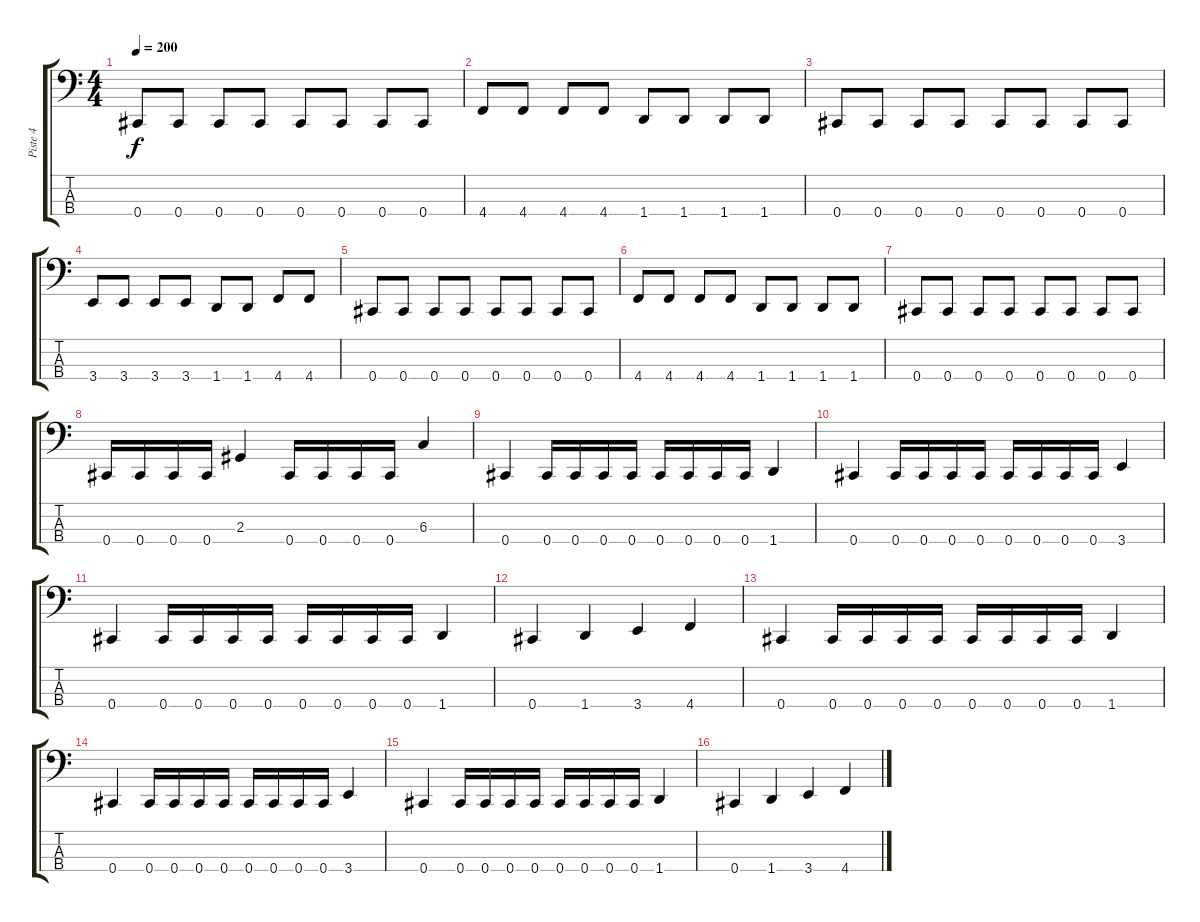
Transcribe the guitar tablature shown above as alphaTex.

\track ("Piste 4" "Piste 4") {instrument electricbasspick}
\staff {score tabs}
\tuning (E2 B1 Gb1 Db1) {hide}
\ts (4 4)
\tempo 200
\clef f4
\ks c
0.4.8{dy f} 0.4.8 0.4.8 0.4.8 0.4.8 0.4.8 0.4.8 0.4.8 |
4.4.8 4.4.8 4.4.8 4.4.8 1.4.8 1.4.8 1.4.8 1.4.8 |
0.4.8 0.4.8 0.4.8 0.4.8 0.4.8 0.4.8 0.4.8 0.4.8 |
3.4.8 3.4.8 3.4.8 3.4.8 1.4.8 1.4.8 4.4.8 4.4.8 |
0.4.8 0.4.8 0.4.8 0.4.8 0.4.8 0.4.8 0.4.8 0.4.8 |
4.4.8 4.4.8 4.4.8 4.4.8 1.4.8 1.4.8 1.4.8 1.4.8 |
0.4.8 0.4.8 0.4.8 0.4.8 0.4.8 0.4.8 0.4.8 0.4.8 |
0.4.16 0.4.16 0.4.16 0.4.16 2.3.4 0.4.16 0.4.16 0.4.16 0.4.16 6.3.4 |
0.4.4 0.4.16 0.4.16 0.4.16 0.4.16 0.4.16 0.4.16 0.4.16 0.4.16 1.4.4 |
0.4.4 0.4.16 0.4.16 0.4.16 0.4.16 0.4.16 0.4.16 0.4.16 0.4.16 3.4.4 |
0.4.4 0.4.16 0.4.16 0.4.16 0.4.16 0.4.16 0.4.16 0.4.16 0.4.16 1.4.4 |
0.4.4 1.4.4 3.4.4 4.4.4 |
0.4.4 0.4.16 0.4.16 0.4.16 0.4.16 0.4.16 0.4.16 0.4.16 0.4.16 1.4.4 |
0.4.4 0.4.16 0.4.16 0.4.16 0.4.16 0.4.16 0.4.16 0.4.16 0.4.16 3.4.4 |
0.4.4 0.4.16 0.4.16 0.4.16 0.4.16 0.4.16 0.4.16 0.4.16 0.4.16 1.4.4 |
0.4.4 1.4.4 3.4.4 4.4.4
